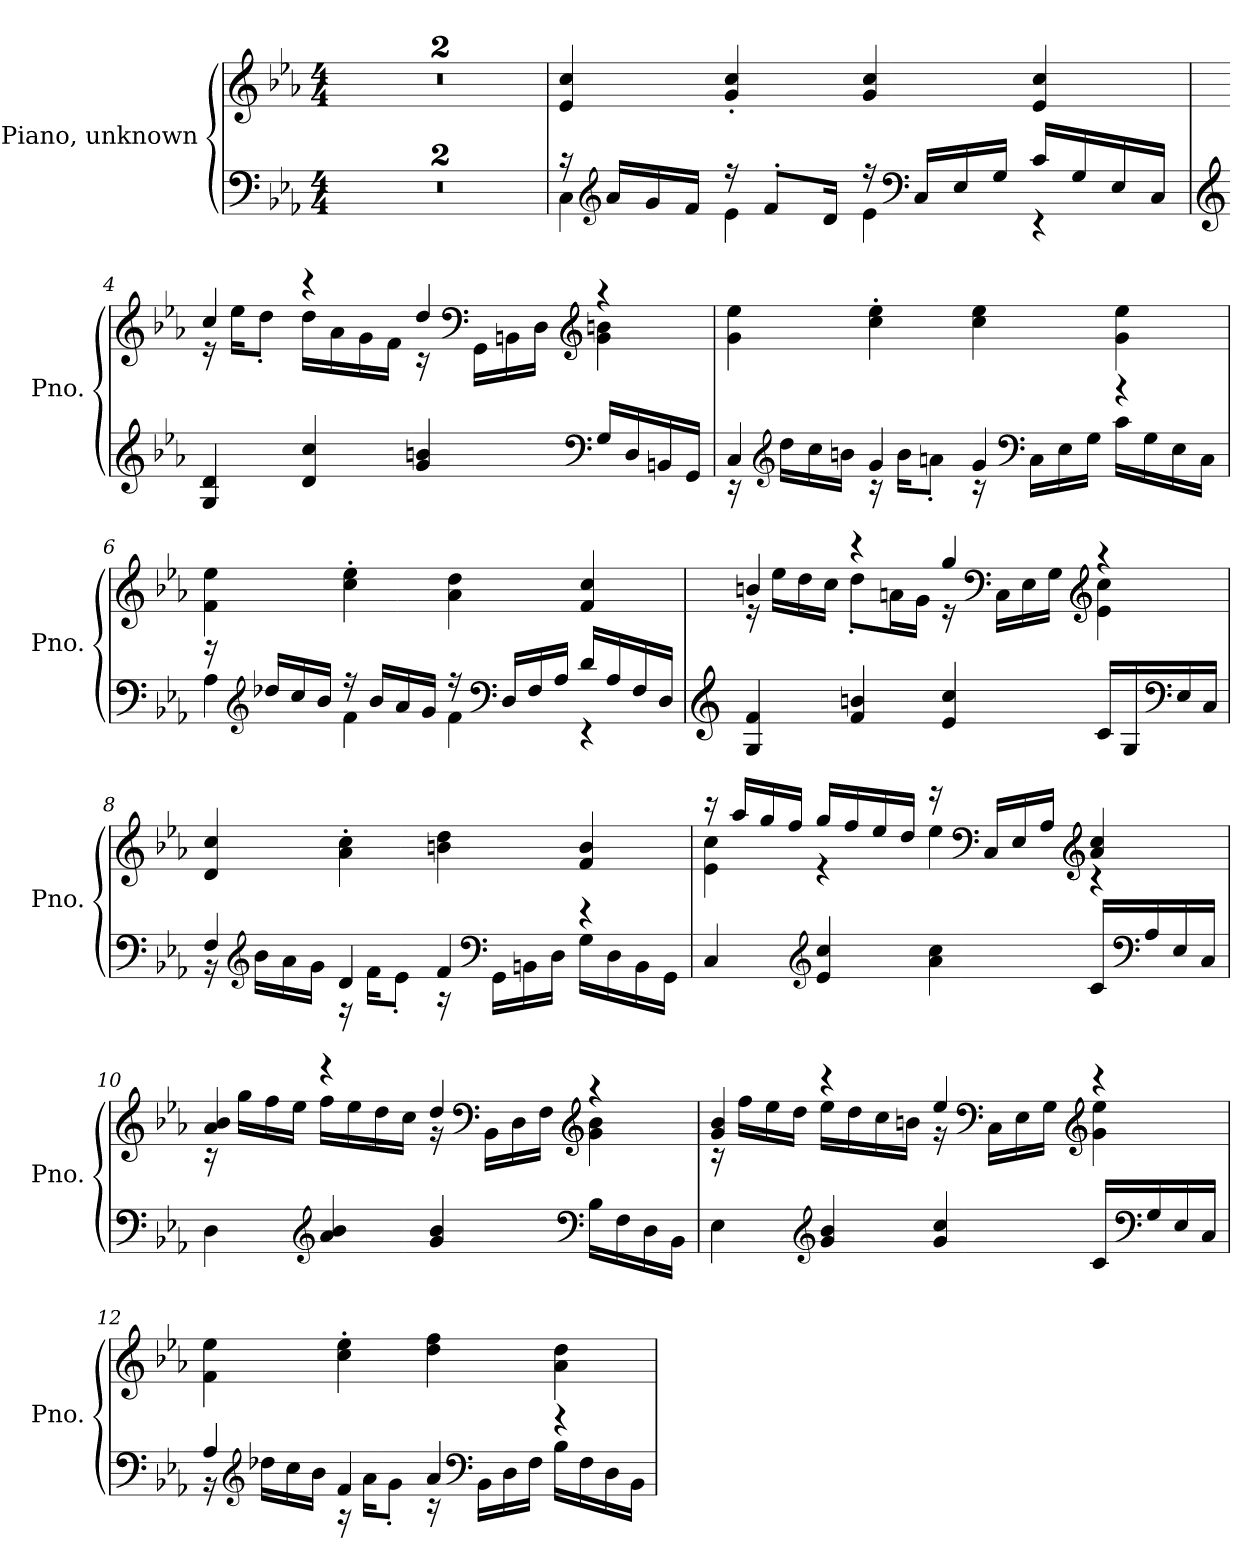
**kern	**kern
*part1	*part1
*staff2	*staff1
*I"Piano, unknown	*
*I'Pno.	*
*clefF4	*clefG2
*k[b-e-a-]	*k[b-e-a-]
*M4/4	*M4/4
*MM120	*MM120
=1	=1
1r	1r
=2	=2
1r	1r
=3	=3
*^	*
16r	4C\	4e-/ 4cc/
*clefG2	*	*
16a-/LL	.	.
16g/	.	.
16f/JJ	.	.
16r	4e-\	4g/' 4cc/'
8f'/L	.	.
16d/Jk	.	.
16r	4e-\	4g/ 4cc/
*clefF4	*	*
16C/LL	.	.
16E-/	.	.
16G/JJ	.	.
16c/LL	4r	4e-/ 4cc/
16G/	.	.
16E-/	.	.
16C/JJ	.	.
*v	*v	*
!!LO:LB:g=z
=4	=4
*clefG2	*
*	*^
4G/ 4d/	4cc/	16r
.	.	16ee-\KL
.	.	8dd'\J
4d/ 4cc/	4r	16dd\LL
.	.	16a-\
.	.	16g\
.	.	16f\JJ
4g/ 4bn/	4dd/	16r
*	*clefF4	*
.	.	16GG\LL
.	.	16BBn\
.	.	16D\JJ
*clefF4	*clefG2	*
16G/LL	4r	4g\ 4bn\
16D/	.	.
16BBn/	.	.
16GG/JJ	.	.
*	*v	*v
=5	=5
*^	*
4C/	16r	4g\ 4ee-\
*clefG2	*	*
.	16dd\LL	.
.	16cc\	.
.	16bn\JJ	.
4g/	16r	4cc\' 4ee-\'
.	16b\KL	.
.	8an'\J	.
4g/	16r	4cc\ 4ee-\
*clefF4	*	*
.	16C\LL	.
.	16E-\	.
.	16G\JJ	.
4r	16c\LL	4g\ 4ee-\
.	16G\	.
.	16E-\	.
.	16C\JJ	.
!!LO:LB:g=z
=6	=6	=6
16r	4A-\	4f\ 4ee-\
*clefG2	*	*
16dd-X/LL	.	.
16cc/	.	.
16b-/JJ	.	.
16r	4f\	4cc\' 4ee-\'
16b-/LL	.	.
16a-/	.	.
16g/JJ	.	.
16r	4f\	4a-\ 4dd\
*clefF4	*	*
16D/LL	.	.
16F/	.	.
16A-/JJ	.	.
16d/LL	4r	4f/ 4cc/
16A-/	.	.
16F/	.	.
16D/JJ	.	.
*v	*v	*
=7	=7
*clefG2	*
*	*^
4G/ 4f/	4bn/	16r
.	.	16ee-\LL
.	.	16dd\
.	.	16cc\JJ
4f/ 4bn/	4r	8dd'\L
.	.	16an\L
.	.	16g\JJ
4e-/ 4cc/	4gg/	16r
*	*clefF4	*
.	.	16C\LL
.	.	16E-\
.	.	16G\JJ
*	*clefG2	*
16c/LL	4r	4e-\ 4cc\
16G/	.	.
*clefF4	*	*
16E-/	.	.
16C/JJ	.	.
*	*v	*v
!!LO:LB:g=z
=8	=8
*^	*
4F/	16r	4d/ 4cc/
*clefG2	*	*
.	16b-\LL	.
.	16a-\	.
.	16g\JJ	.
4d/	16r	4a-\' 4cc\'
.	16f\KL	.
.	8e-'\J	.
4f/	16r	4bn\ 4dd\
*clefF4	*	*
.	16GG\LL	.
.	16BBn\	.
.	16D\JJ	.
4r	16G\LL	4f/ 4b/
.	16D\	.
.	16BB\	.
.	16GG\JJ	.
*v	*v	*
=9	=9
*	*^
4C/	16r	4e-\ 4cc\
.	16aa-/LL	.
.	16gg/	.
.	16ff/JJ	.
*clefG2	*	*
4e-/ 4cc/	16gg/LL	4r
.	16ff/	.
.	16ee-/	.
.	16dd/JJ	.
4a-\ 4cc\	16r	4ee-\
*	*clefF4	*
.	16C/LL	.
.	16E-/	.
.	16A-/JJ	.
*	*clefG2	*
16c/LL	4a-/ 4cc/	4r
*clefF4	*	*
16A-/	.	.
16E-/	.	.
16C/JJ	.	.
!!LO:LB:g=z	!!
=10	=10	=10
4D\	4a-/ 4b-/	16r
.	.	16gg\LL
.	.	16ff\
.	.	16ee-\JJ
*clefG2	*	*
4a-/ 4b-/	4r	16ff\LL
.	.	16ee-\
.	.	16dd\
.	.	16cc\JJ
4g/ 4b-/	4dd/	16r
*	*clefF4	*
.	.	16BB-\LL
.	.	16D\
.	.	16F\JJ
*clefF4	*clefG2	*
16B-\LL	4r	4g\ 4b-\
16F\	.	.
16D\	.	.
16BB-\JJ	.	.
=11	=11	=11
4E-\	4g/ 4b-/	16r
.	.	16ff\LL
.	.	16ee-\
.	.	16dd\JJ
*clefG2	*	*
4g/ 4b-/	4r	16ee-\LL
.	.	16dd\
.	.	16cc\
.	.	16bn\JJ
4g/ 4cc/	4ee-/	16r
*	*clefF4	*
.	.	16C\LL
.	.	16E-\
.	.	16G\JJ
*	*clefG2	*
16c/LL	4r	4g\ 4ee-\
*clefF4	*	*
16G/	.	.
16E-/	.	.
16C/JJ	.	.
*	*v	*v
!!LO:LB:g=z
=12	=12
*^	*
4A-/	16r	4f\ 4ee-\
*clefG2	*	*
.	16dd-X\LL	.
.	16cc\	.
.	16b-\JJ	.
4f/	16r	4cc\' 4ee-\'
.	16a-\KL	.
.	8g'\J	.
4a-/	16r	4dd\ 4ff\
*clefF4	*	*
.	16BB-\LL	.
.	16D\	.
.	16F\JJ	.
4r	16B-\LL	4a-\ 4dd\
.	16F\	.
.	16D\	.
.	16BB-\JJ	.
*v	*v	*
=	=
*-	*-
